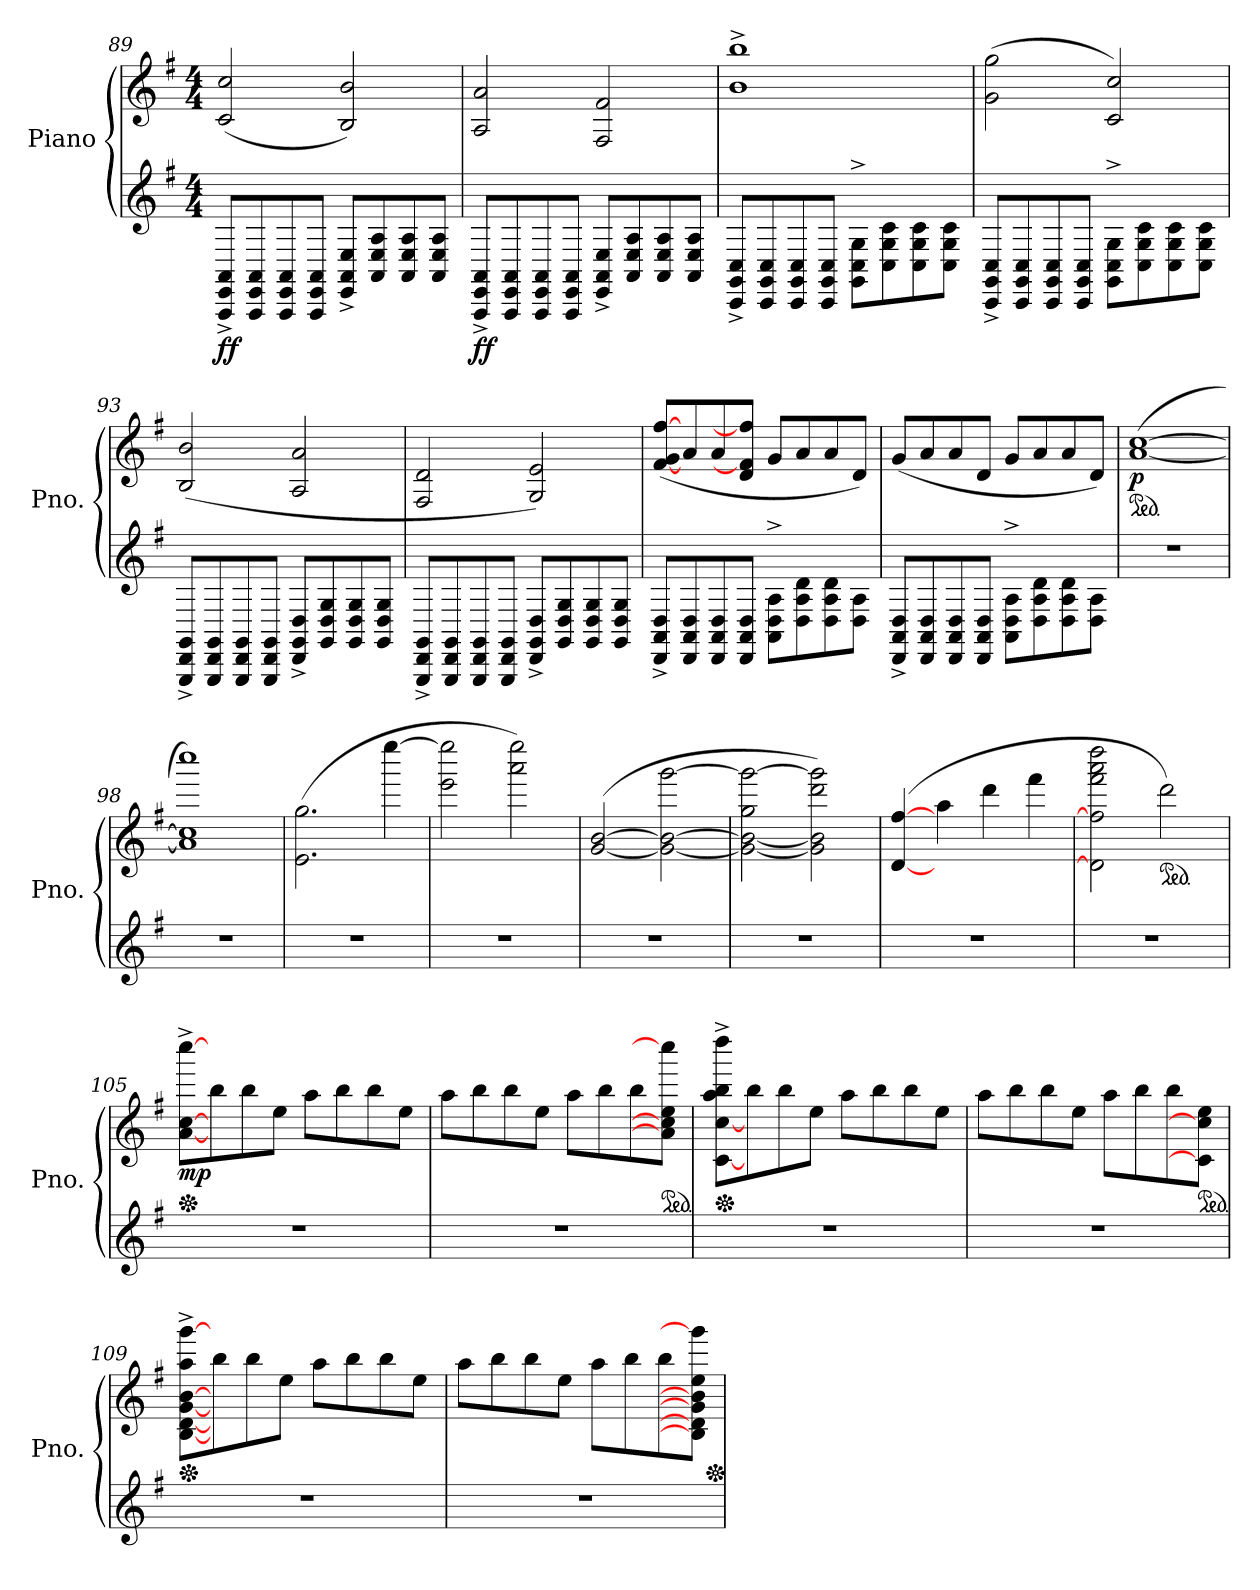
**kern	**kern	**dynam
*part1	*part1	*part1
*staff2	*staff1	*staff1/2
*I"Piano	*	*
*I'Pno.	*	*
*clefG2	*clefG2	*
*k[f#]	*k[f#]	*
*M4/4	*M4/4	*
=89	=89	=89
!	!	!LO:DY:b=2
8AAA/^ 8EE/^ 8AA/^L	(2c/ 2cc/	ff
8AAA/ 8EE/ 8AA/	.	.
8AAA/ 8EE/ 8AA/	.	.
8AAA/ 8EE/ 8AA/J	.	.
8EE/^ 8AA/^ 8E/^L	2B/ 2b/)	.
8AA/ 8E/ 8A/	.	.
8AA/ 8E/ 8A/	.	.
8AA/ 8E/ 8A/J	.	.
!!LO:LB:g=z
=90	=90	=90
!	!	!LO:DY:b=2
8AAA/^ 8EE/^ 8AA/^L	2A/ 2a/	ff
8AAA/ 8EE/ 8AA/	.	.
8AAA/ 8EE/ 8AA/	.	.
8AAA/ 8EE/ 8AA/J	.	.
8EE/^ 8AA/^ 8E/^L	2F#/ 2f#/	.
8AA/ 8E/ 8A/	.	.
8AA/ 8E/ 8A/	.	.
8AA/ 8E/ 8A/J	.	.
=91	=91	=91
8CC/^ 8GG/^ 8C/^L	1b^ 1bb^	.
8CC/ 8GG/ 8C/	.	.
8CC/ 8GG/ 8C/	.	.
8CC/ 8GG/ 8C/J	.	.
8GG\^ 8C\^ 8G\^L	.	.
8C\ 8G\ 8c\	.	.
8C\ 8G\ 8c\	.	.
8C\ 8G\ 8c\J	.	.
=92	=92	=92
8CC/^ 8GG/^ 8C/^L	(2g\ 2gg\	.
8CC/ 8GG/ 8C/	.	.
8CC/ 8GG/ 8C/	.	.
8CC/ 8GG/ 8C/J	.	.
8GG\^ 8C\^ 8G\^L	2c/ 2cc/)	.
8C\ 8G\ 8c\	.	.
8C\ 8G\ 8c\	.	.
8C\ 8G\ 8c\J	.	.
=93	=93	=93
8GGG/^ 8DD/^ 8GG/^L	(2B/ 2b/	.
8GGG/ 8DD/ 8GG/	.	.
8GGG/ 8DD/ 8GG/	.	.
8GGG/ 8DD/ 8GG/J	.	.
8DD/^ 8GG/^ 8D/^L	2A/ 2a/	.
8GG/ 8D/ 8G/	.	.
8GG/ 8D/ 8G/	.	.
8GG/ 8D/ 8G/J	.	.
!!LO:LB:g=z
=94	=94	=94
8GGG/^ 8DD/^ 8GG/^L	2F#/ 2d/	.
8GGG/ 8DD/ 8GG/	.	.
8GGG/ 8DD/ 8GG/	.	.
8GGG/ 8DD/ 8GG/J	.	.
8DD/^ 8GG/^ 8D/^L	2G/ 2e/)	.
8GG/ 8D/ 8G/	.	.
8GG/ 8D/ 8G/	.	.
8GG/ 8D/ 8G/J	.	.
=95	=95	=95
8DD/^ 8AA/^ 8D/^L	([8f#/ 8g/ [8ff#/L	.
8DD/ 8AA/ 8D/	8a/	.
8DD/ 8AA/ 8D/	8a/	.
8DD/ 8AA/ 8D/J	8d/ 8f#/] 8ff#/]J	.
8AA\^ 8D\^ 8A\^L	8g/L	.
8D\ 8A\ 8d\	8a/	.
8D\ 8A\ 8d\	8a/	.
8D\ 8A\J	8d/J)	.
=96	=96	=96
8DD/^ 8AA/^ 8D/^L	(8g/L	.
8DD/ 8AA/ 8D/	8a/	.
8DD/ 8AA/ 8D/	8a/	.
8DD/ 8AA/ 8D/J	8d/J	.
8AA\^ 8D\^ 8A\^L	8g/L	.
8D\ 8A\ 8d\	8a/	.
8D\ 8A\ 8d\	8a/	.
8D\ 8A\J	8d/J)	.
=97	=97	=97
*	*ped	*
!	!	!LO:DY:b
1r	([1a [1cc	p
=98	=98	=98
1r	1a] 1cc] 1cccc)	.
=99	=99	=99
1r	(2.e\ 2.gg\	.
.	[4eeee\	.
=100	=100	=100
1r	2eee\ 2eeee\]	.
.	2aaa\ 2eeee\)	.
!!LO:LB:g=z
=101	=101	=101
1r	([2g/ [2b/	.
.	2g\_ 2b\_ [2ggg\	.
=102	=102	=102
1r	2g\_ 2b\_ 2gg\ 2ggg\_	.
.	2g\] 2b\] 2ddd\ 2ggg\])	.
=103	=103	=103
1r	([4d/ [4ff#/	.
.	4aa\	.
.	4ddd\	.
.	4fff#\	.
=104	=104	=104
1r	2d\] 2ff#\] 2fff#\ 2aaa\ 2dddd\	.
*	*ped	*
.	2ddd\)	.
=105	=105	=105
*	*Xped	*
!	!	!LO:DY:b
1r	[8a\^ [8cc\^ [8cccc\^L	mp
.	8bb\	.
.	8bb\	.
.	8ee\J	.
.	8aa\L	.
.	8bb\	.
.	8bb\	.
.	8ee\J	.
=106	=106	=106
1r	8aa\L	.
.	8bb\	.
.	8bb\	.
.	8ee\J	.
.	8aa\L	.
.	8bb\	.
.	8bb\	.
*	*ped	*
.	8a\] 8cc\] 8ee\ 8cccc\]J	.
!!LO:PB:g=z
=107	=107	=107
*	*Xped	*
1r	[8c\^ [8cc\^ 8aa\^ 8bb\^ 8dddd\^L	.
.	8bb\	.
.	8bb\	.
.	8ee\J	.
.	8aa\L	.
.	8bb\	.
.	8bb\	.
.	8ee\J	.
=108	=108	=108
1r	8aa\L	.
.	8bb\	.
.	8bb\	.
.	8ee\J	.
.	8aa\L	.
.	8bb\	.
.	8bb\	.
*	*ped	*
.	8c\] 8cc\] 8ee\J	.
=109	=109	=109
*	*Xped	*
1r	[8B\^ [8d\^ [8g\^ [8b\^ 8aa\^ [8ggg\^L	.
.	8bb\	.
.	8bb\	.
.	8ee\J	.
.	8aa\L	.
.	8bb\	.
.	8bb\	.
.	8ee\J	.
=110	=110	=110
1r	8aa\L	.
.	8bb\	.
.	8bb\	.
.	8ee\J	.
.	8aa\L	.
.	8bb\	.
.	8bb\	.
.	8B\] 8d\] 8g\] 8b\] 8ee\ 8ggg\]J	.
*	*Xped	*
=	=	=
*-	*-	*-
